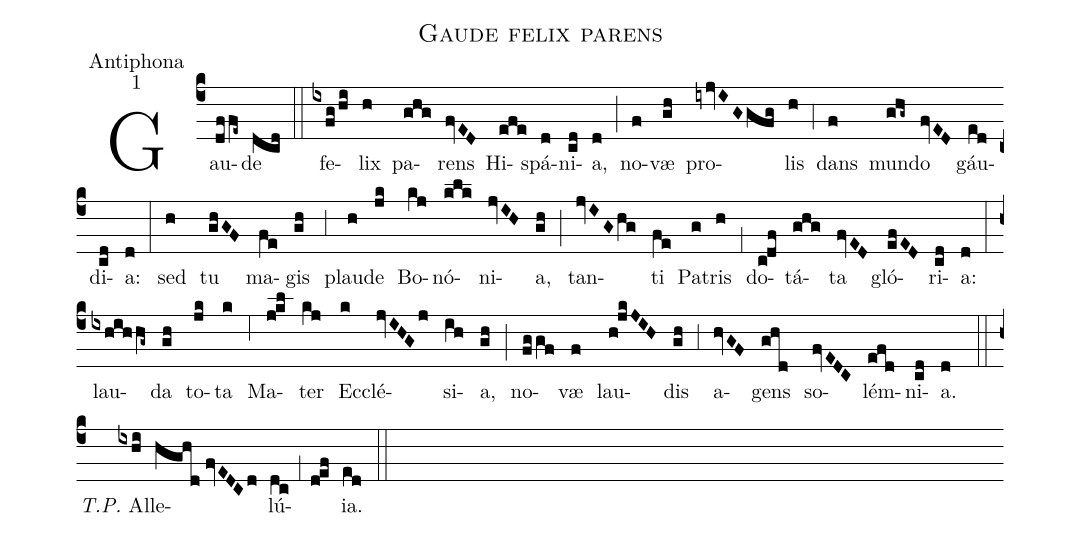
name:Gaude felix parens;
office-part:Antiphona;
mode:1;
%%
(c4) Gau(dffe~)de(dcd) (::)
fe(ixfg/hi)lix(h) pa(ghg)rens(fvED) Hi(efe)spá(d)ni(cd)a,(d) (;) no(f)væ(gh) pro(iyjvIGgfg)lis(h) (,4) dans(f) mun(ghg~)do(fvED) gáu(ed)di(cd)a:(d) (:)
sed(h) tu(ghGF) ma(fe)gis(gh) (,3) plau(h)de(jk) Bo(kj)nó(klk)ni(jvIH)a,(gh) (;) tan(jvIG/hg)ti(fe) Pa(g)tris(h) (,1) do(c!df)tá(ghg)ta(fvED) gló(efED)ri(cd)a:(d) (:)
lau(ixhihhg~)da(gh) to(jk)ta(k) (,6) Ma(j!kl)ter(kj) Ec(k)clé(jvIHGj)si(ih)a,(gh) (;) no(fggf)væ(f) lau(h!jkJIH)dis(gh) (,3) a(hvGF)gens(ghd) so(fvEDC)lém(efd)ni(cd)a.(d) (::) <i>T.P.</i> Al(ixhi)le(hghd//fvEDCd)lú(dc,1d!ef)ia.(ed) (::)
